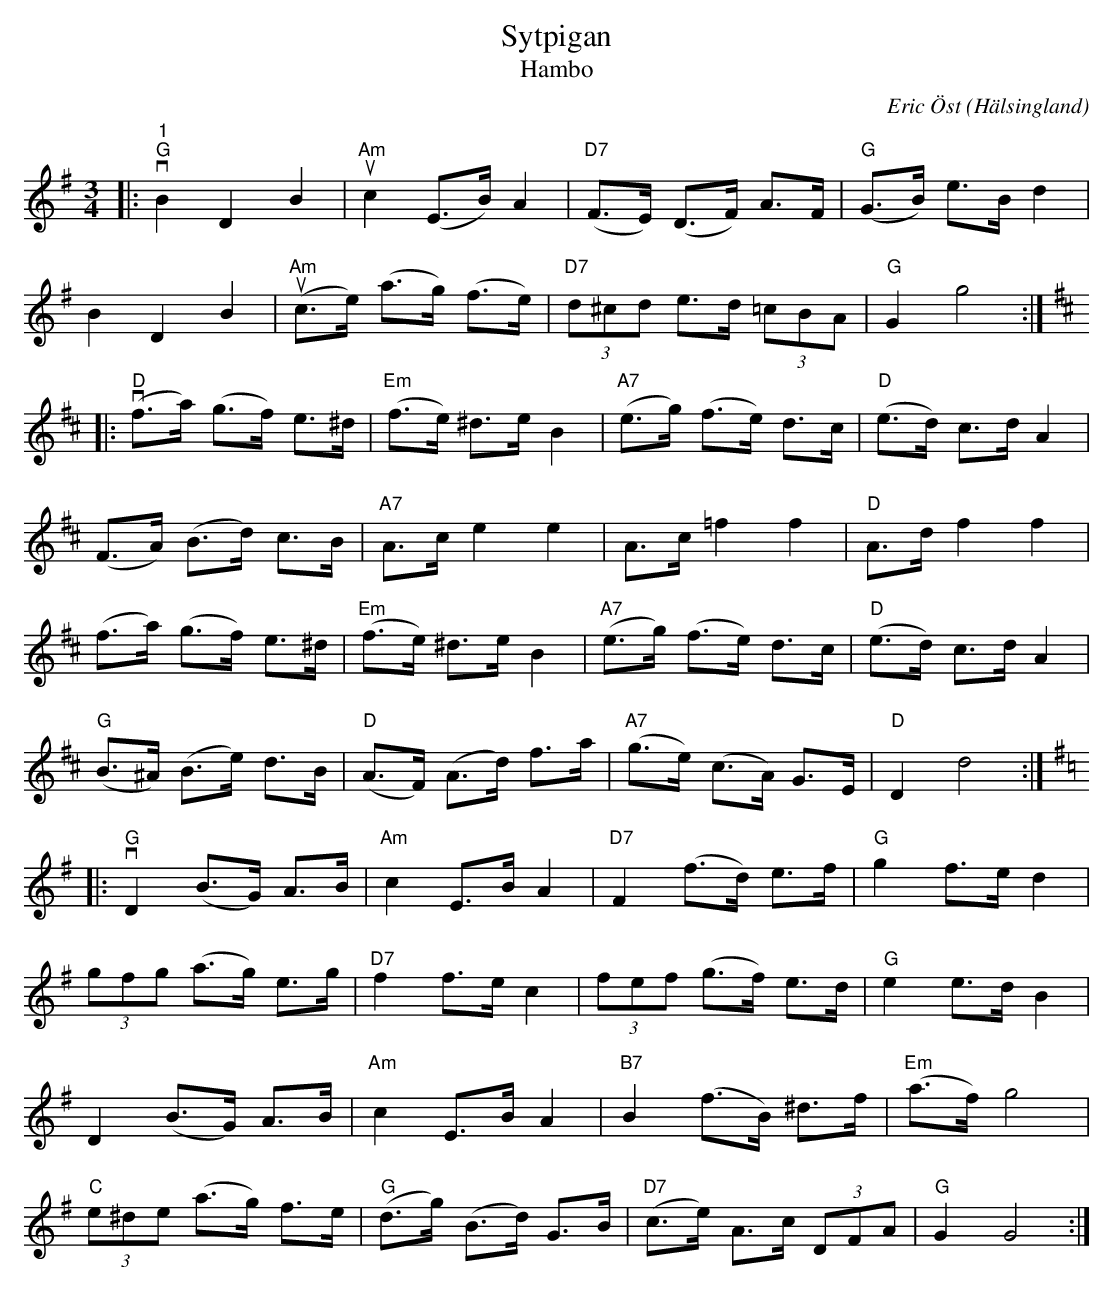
X:1
T:Sytpigan
T:Hambo
C:Eric Öst
O:Hälsingland
L:1/8
M:3/4
K:G
V:1
|:"^1""G"v B2 D2 B2 |"Am"u c2 (E>B) A2 |"D7" (F>E) (D>F) A>F |"G" (G>B) e>B d2 |
B2 D2 B2 |"Am" u (c>e) (a>g) (f>e) |"D7" (3d^cd e>d (3=cBA |"G" G2 g4 ::
[K:D]"D"v (f>a) (g>f) e>^d |"Em" (f>e) ^d>e B2 |"A7" (e>g) (f>e) d>c | "D" (e>d) c>d A2 |
(F>A) (B>d) c>B |"A7" A>c e2 e2 | A>c =f2 f2 |"D" A>d f2 f2 |
(f>a) (g>f) e>^d |"Em" (f>e) ^d>e B2 |"A7" (e>g) (f>e) d>c | "D" (e>d) c>d A2 |
"G" (B>^A) (B>e) d>B | "D" (A>F) (A>d) f>a |"A7" (g>e) (c>A) G>E |"D" D2 d4 ::
[K:G]"G"v D2 (B>G) A>B |"Am" c2 E>B A2 |"D7" F2 (f>d) e>f |"G" g2 f>e d2 |
(3gfg (a>g) e>g | "D7" f2 f>e c2 | (3fef (g>f) e>d |"G" e2 e>d B2 |
D2 (B>G) A>B |"Am" c2 E>B A2 | "B7" B2 (f>B) ^d>f |"Em" (a>f) g4 |
"C" (3e^de (a>g) f>e |"G" (d>g) (B>d) G>B |"D7" (c>e) A>c (3DFA |"G" G2 G4 :|
